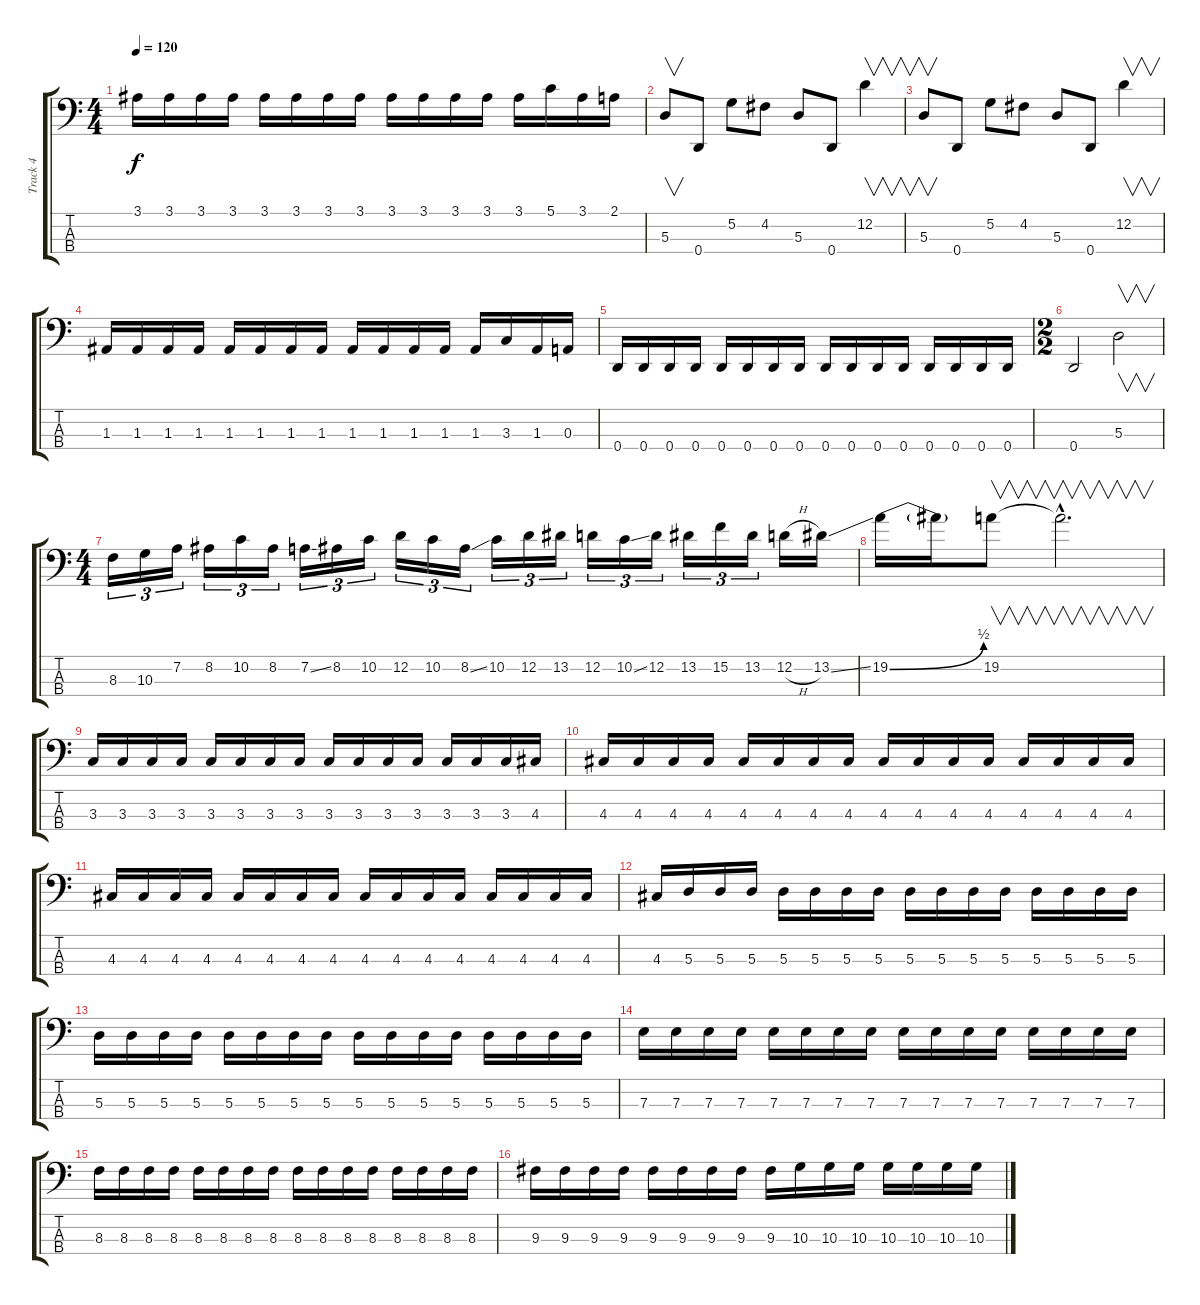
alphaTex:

\track ("Track 4" "Track 4") {instrument fretlessbass}
\staff {score tabs}
\tuning (G2 D2 A1 D1) {hide}
\ts (4 4)
\tempo 120
\clef f4
\ks c
3.1.16{dy f} 3.1.16 3.1.16 3.1.16 3.1.16 3.1.16 3.1.16 3.1.16 3.1.16 3.1.16 3.1.16 3.1.16 3.1.16 5.1.16 3.1.16 2.1.16 |
5.3.8{v} 0.4.8 5.2.8 4.2.8 5.3.8 0.4.8 12.2.4{v} |
5.3.8{v} 0.4.8 5.2.8 4.2.8 5.3.8 0.4.8 12.2.4{v} |
1.3.16 1.3.16 1.3.16 1.3.16 1.3.16 1.3.16 1.3.16 1.3.16 1.3.16 1.3.16 1.3.16 1.3.16 1.3.16 3.3.16 1.3.16 0.3.16 |
0.4.16 0.4.16 0.4.16 0.4.16 0.4.16 0.4.16 0.4.16 0.4.16 0.4.16 0.4.16 0.4.16 0.4.16 0.4.16 0.4.16 0.4.16 0.4.16 |
\ts (2 2)
0.4.2 5.3.2{v} |
\ts (4 4)
8.3.16{tu (3 2)} 10.3.16{tu (3 2)} 7.2.16{tu (3 2)} 8.2.16{tu (3 2)} 10.2.16{tu (3 2)} 8.2.16{tu (3 2)} 7.2{ss}.16{tu (3 2)} 8.2.16{tu (3 2)} 10.2.16{tu (3 2)} 12.2.16{tu (3 2)} 10.2.16{tu (3 2)} 8.2{ss}.16{tu (3 2)} 10.2.16{tu (3 2)} 12.2.16{tu (3 2)} 13.2.16{tu (3 2)} 12.2.16{tu (3 2)} 10.2{ss}.16{tu (3 2)} 12.2.16{tu (3 2)} 13.2.16{tu (3 2)} 15.2.16{tu (3 2)} 13.2.16{tu (3 2)} 12.2{h}.16 13.2{ss}.16 |
19.2{be (bend 0 0 60 2)}.16 19.2{t}.16 19.2.8{v} 19.2{hac t}.2{v d} |
3.3.16 3.3.16 3.3.16 3.3.16 3.3.16 3.3.16 3.3.16 3.3.16 3.3.16 3.3.16 3.3.16 3.3.16 3.3.16 3.3.16 3.3.16 4.3.16 |
4.3.16 4.3.16 4.3.16 4.3.16 4.3.16 4.3.16 4.3.16 4.3.16 4.3.16 4.3.16 4.3.16 4.3.16 4.3.16 4.3.16 4.3.16 4.3.16 |
4.3.16 4.3.16 4.3.16 4.3.16 4.3.16 4.3.16 4.3.16 4.3.16 4.3.16 4.3.16 4.3.16 4.3.16 4.3.16 4.3.16 4.3.16 4.3.16 |
4.3.16 5.3.16 5.3.16 5.3.16 5.3.16 5.3.16 5.3.16 5.3.16 5.3.16 5.3.16 5.3.16 5.3.16 5.3.16 5.3.16 5.3.16 5.3.16 |
5.3.16 5.3.16 5.3.16 5.3.16 5.3.16 5.3.16 5.3.16 5.3.16 5.3.16 5.3.16 5.3.16 5.3.16 5.3.16 5.3.16 5.3.16 5.3.16 |
7.3.16 7.3.16 7.3.16 7.3.16 7.3.16 7.3.16 7.3.16 7.3.16 7.3.16 7.3.16 7.3.16 7.3.16 7.3.16 7.3.16 7.3.16 7.3.16 |
8.3.16 8.3.16 8.3.16 8.3.16 8.3.16 8.3.16 8.3.16 8.3.16 8.3.16 8.3.16 8.3.16 8.3.16 8.3.16 8.3.16 8.3.16 8.3.16 |
9.3.16 9.3.16 9.3.16 9.3.16 9.3.16 9.3.16 9.3.16 9.3.16 9.3.16 10.3.16 10.3.16 10.3.16 10.3.16 10.3.16 10.3.16 10.3.16
